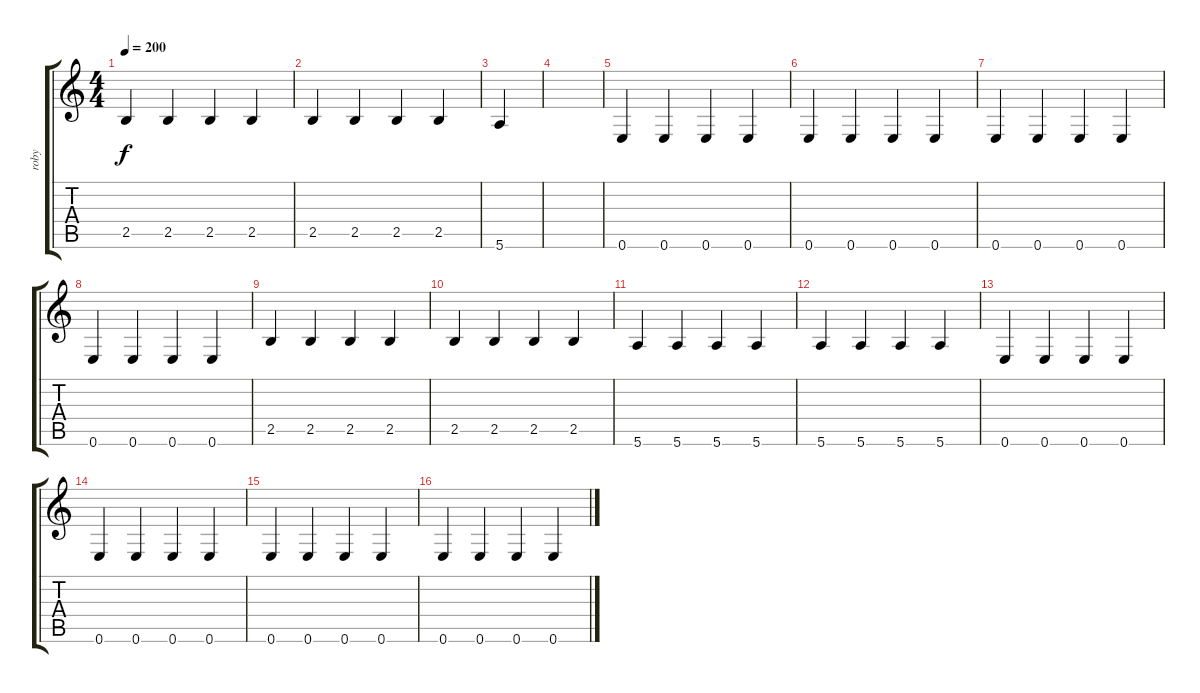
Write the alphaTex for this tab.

\track ("roby" "roby") {instrument electricbassfinger}
\staff {score tabs}
\tuning (E4 B3 G3 D3 A2 E2) {hide}
\ts (4 4)
\tempo 200
\clef g2
\ks c
2.5.4{dy f} 2.5.4 2.5.4 2.5.4 |
2.5.4 2.5.4 2.5.4 2.5.4 |
5.6.4 |
|
0.6.4 0.6.4 0.6.4 0.6.4 |
0.6.4 0.6.4 0.6.4 0.6.4 |
0.6.4 0.6.4 0.6.4 0.6.4 |
0.6.4 0.6.4 0.6.4 0.6.4 |
2.5.4 2.5.4 2.5.4 2.5.4 |
2.5.4 2.5.4 2.5.4 2.5.4 |
5.6.4 5.6.4 5.6.4 5.6.4 |
5.6.4 5.6.4 5.6.4 5.6.4 |
0.6.4 0.6.4 0.6.4 0.6.4 |
0.6.4 0.6.4 0.6.4 0.6.4 |
0.6.4 0.6.4 0.6.4 0.6.4 |
0.6.4 0.6.4 0.6.4 0.6.4
